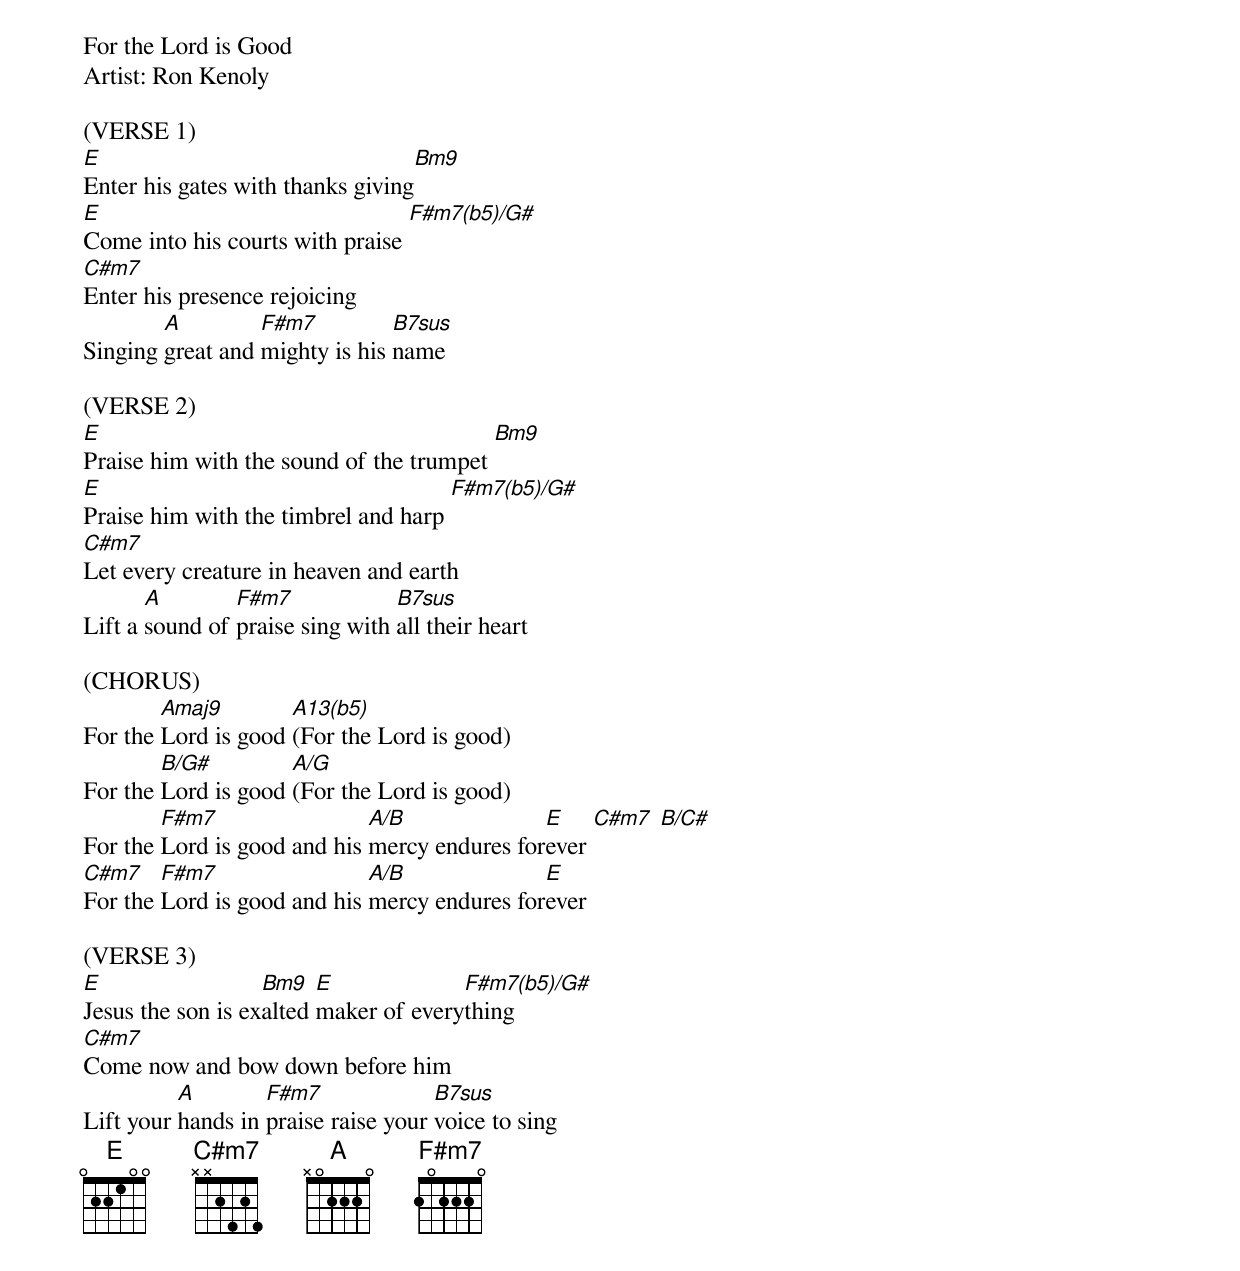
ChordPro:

For the Lord is Good
Artist: Ron Kenoly

(VERSE 1)
[E]Enter his gates with thanks giving[Bm9]
[E]Come into his courts with praise [F#m7(b5)/G#]
[C#m7]Enter his presence rejoicing
Singing [A]great and [F#m7]mighty is his [B7sus]name

(VERSE 2)
[E]Praise him with the sound of the trumpet [Bm9]
[E]Praise him with the timbrel and harp [F#m7(b5)/G#]
[C#m7]Let every creature in heaven and earth
Lift a [A]sound of [F#m7]praise sing with [B7sus]all their heart

(CHORUS)
For the [Amaj9]Lord is good [A13(b5)](For the Lord is good)
For the [B/G#]Lord is good [A/G](For the Lord is good)
For the [F#m7]Lord is good and his [A/B]mercy endures for[E]ever [C#m7] [B/C#]
[C#m7]For the [F#m7]Lord is good and his [A/B]mercy endures for[E]ever

(VERSE 3)
[E]Jesus the son is ex[Bm9]alted [E]maker of every[F#m7(b5)/G#]thing
[C#m7]Come now and bow down before him
Lift your [A]hands in [F#m7]praise raise your [B7sus]voice to sing
